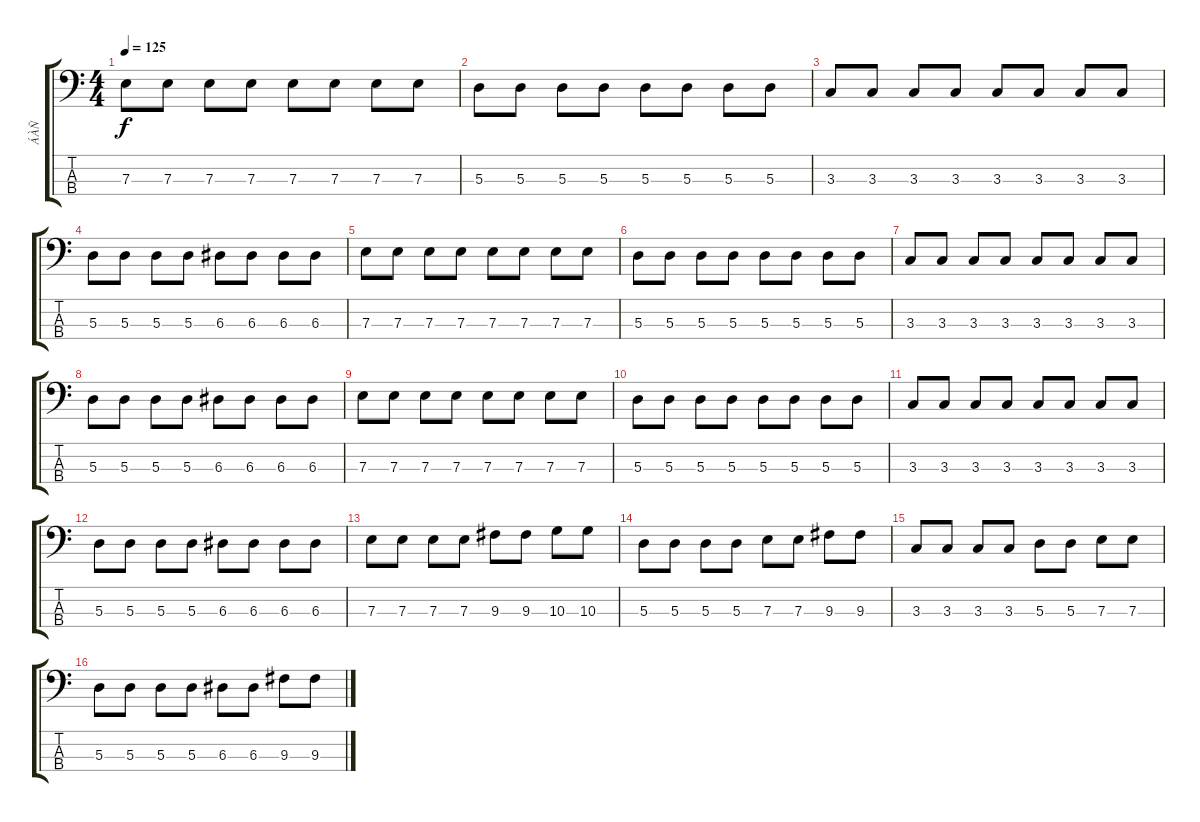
\track ("ÁÀÑ" "ÁÀÑ") {instrument electricbassfinger}
\staff {score tabs}
\tuning (G2 D2 A1 E1) {hide}
\ts (4 4)
\tempo 125
\clef f4
\ks c
7.3.8{dy f} 7.3.8 7.3.8 7.3.8 7.3.8 7.3.8 7.3.8 7.3.8 |
5.3.8 5.3.8 5.3.8 5.3.8 5.3.8 5.3.8 5.3.8 5.3.8 |
3.3.8 3.3.8 3.3.8 3.3.8 3.3.8 3.3.8 3.3.8 3.3.8 |
5.3.8 5.3.8 5.3.8 5.3.8 6.3.8 6.3.8 6.3.8 6.3.8 |
7.3.8 7.3.8 7.3.8 7.3.8 7.3.8 7.3.8 7.3.8 7.3.8 |
5.3.8 5.3.8 5.3.8 5.3.8 5.3.8 5.3.8 5.3.8 5.3.8 |
3.3.8 3.3.8 3.3.8 3.3.8 3.3.8 3.3.8 3.3.8 3.3.8 |
5.3.8 5.3.8 5.3.8 5.3.8 6.3.8 6.3.8 6.3.8 6.3.8 |
7.3.8 7.3.8 7.3.8 7.3.8 7.3.8 7.3.8 7.3.8 7.3.8 |
5.3.8 5.3.8 5.3.8 5.3.8 5.3.8 5.3.8 5.3.8 5.3.8 |
3.3.8 3.3.8 3.3.8 3.3.8 3.3.8 3.3.8 3.3.8 3.3.8 |
5.3.8 5.3.8 5.3.8 5.3.8 6.3.8 6.3.8 6.3.8 6.3.8 |
7.3.8 7.3.8 7.3.8 7.3.8 9.3.8 9.3.8 10.3.8 10.3.8 |
5.3.8 5.3.8 5.3.8 5.3.8 7.3.8 7.3.8 9.3.8 9.3.8 |
3.3.8 3.3.8 3.3.8 3.3.8 5.3.8 5.3.8 7.3.8 7.3.8 |
5.3.8 5.3.8 5.3.8 5.3.8 6.3.8 6.3.8 9.3.8 9.3.8
